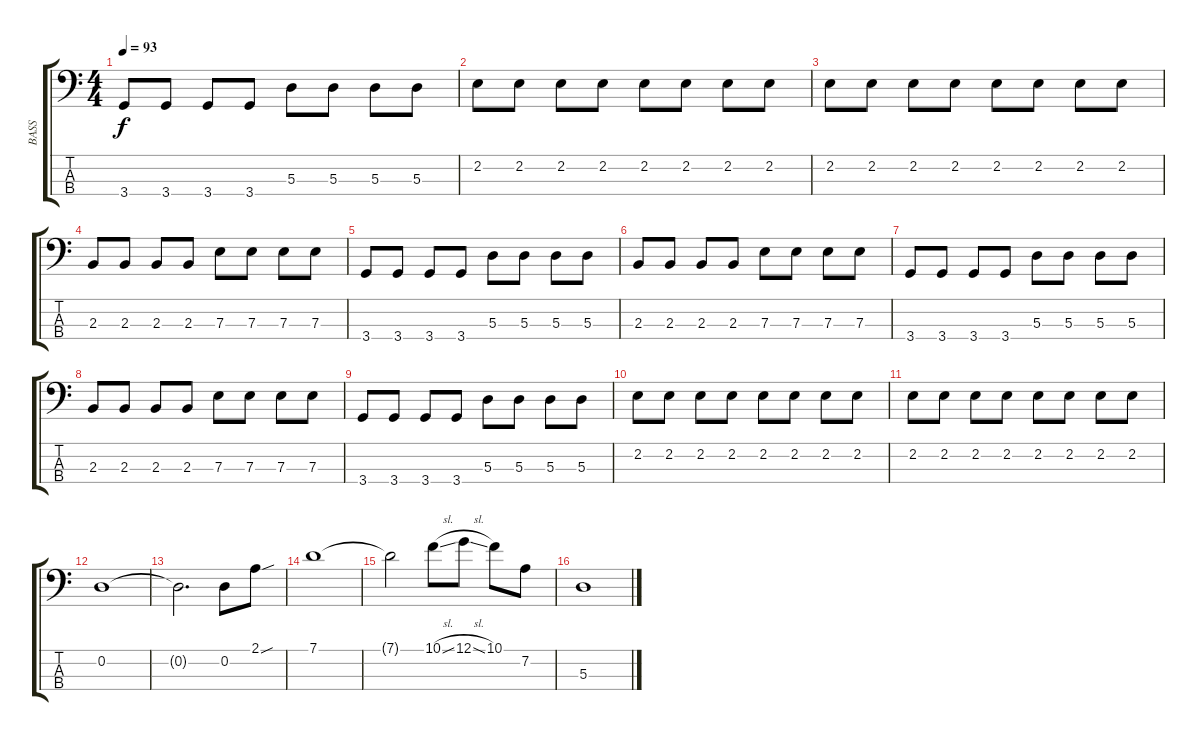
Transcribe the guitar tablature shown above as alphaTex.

\track ("BASS" "BASS") {instrument electricbassfinger}
\staff {score tabs}
\tuning (G2 D2 A1 E1) {hide}
\ts (4 4)
\tempo 93
\clef f4
\ks c
3.4.8{dy f} 3.4.8 3.4.8 3.4.8 5.3.8 5.3.8 5.3.8 5.3.8 |
2.2.8 2.2.8 2.2.8 2.2.8 2.2.8 2.2.8 2.2.8 2.2.8 |
2.2.8 2.2.8 2.2.8 2.2.8 2.2.8 2.2.8 2.2.8 2.2.8 |
2.3.8 2.3.8 2.3.8 2.3.8 7.3.8 7.3.8 7.3.8 7.3.8 |
3.4.8 3.4.8 3.4.8 3.4.8 5.3.8 5.3.8 5.3.8 5.3.8 |
2.3.8 2.3.8 2.3.8 2.3.8 7.3.8 7.3.8 7.3.8 7.3.8 |
3.4.8 3.4.8 3.4.8 3.4.8 5.3.8 5.3.8 5.3.8 5.3.8 |
2.3.8 2.3.8 2.3.8 2.3.8 7.3.8 7.3.8 7.3.8 7.3.8 |
3.4.8 3.4.8 3.4.8 3.4.8 5.3.8 5.3.8 5.3.8 5.3.8 |
2.2.8 2.2.8 2.2.8 2.2.8 2.2.8 2.2.8 2.2.8 2.2.8 |
2.2.8 2.2.8 2.2.8 2.2.8 2.2.8 2.2.8 2.2.8 2.2.8 |
0.2.1 |
0.2{t}.2{d} 0.2.8 2.1{sou}.8 |
7.1.1 |
7.1{t}.2 10.1{sl}.8 12.1{sl}.8 10.1.8 7.2.8 |
5.3.1
